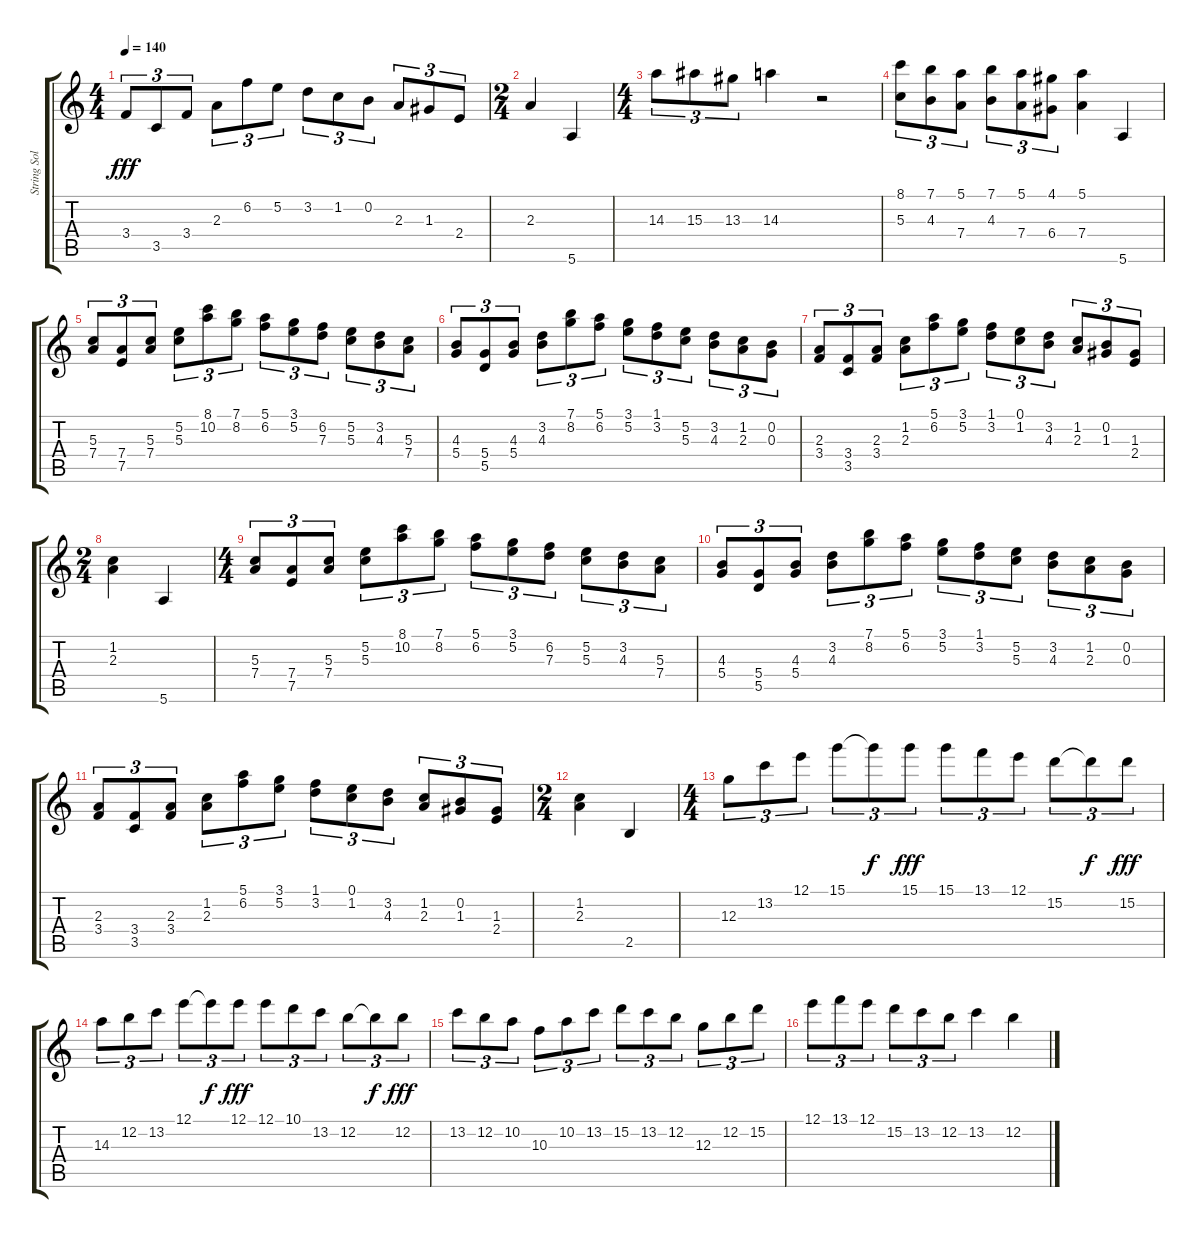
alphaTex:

\track ("String Solo" "String Sol") {instrument stringensemble1}
\staff {score tabs}
\tuning (E5 B4 G4 D4 A3 E3) {hide}
\ts (4 4)
\tempo 140
\clef g2
\ks c
3.4.8{tu (3 2) dy fff} 3.5.8{tu (3 2)} 3.4.8{tu (3 2)} 2.3.8{tu (3 2)} 6.2.8{tu (3 2)} 5.2.8{tu (3 2)} 3.2.8{tu (3 2)} 1.2.8{tu (3 2)} 0.2.8{tu (3 2)} 2.3.8{tu (3 2)} 1.3.8{tu (3 2)} 2.4.8{tu (3 2)} |
\ts (2 4)
2.3.4 5.6.4 |
\ts (4 4)
14.3.8{tu (3 2)} 15.3.8{tu (3 2)} 13.3.8{tu (3 2)} 14.3.4 r.2 |
(8.1 5.3).8{tu (3 2)} (7.1 4.3).8{tu (3 2)} (5.1 7.4).8{tu (3 2)} (7.1 4.3).8{tu (3 2)} (5.1 7.4).8{tu (3 2)} (4.1 6.4).8{tu (3 2)} (5.1 7.4).4 5.6.4 |
(5.3 7.4).8{tu (3 2)} (7.4 7.5).8{tu (3 2)} (5.3 7.4).8{tu (3 2)} (5.2 5.3).8{tu (3 2)} (8.1 10.2).8{tu (3 2)} (7.1 8.2).8{tu (3 2)} (5.1 6.2).8{tu (3 2)} (3.1 5.2).8{tu (3 2)} (6.2 7.3).8{tu (3 2)} (5.2 5.3).8{tu (3 2)} (3.2 4.3).8{tu (3 2)} (5.3 7.4).8{tu (3 2)} |
(4.3 5.4).8{tu (3 2)} (5.4 5.5).8{tu (3 2)} (4.3 5.4).8{tu (3 2)} (3.2 4.3).8{tu (3 2)} (7.1 8.2).8{tu (3 2)} (5.1 6.2).8{tu (3 2)} (3.1 5.2).8{tu (3 2)} (1.1 3.2).8{tu (3 2)} (5.2 5.3).8{tu (3 2)} (3.2 4.3).8{tu (3 2)} (1.2 2.3).8{tu (3 2)} (0.2 0.3).8{tu (3 2)} |
(2.3 3.4).8{tu (3 2)} (3.4 3.5).8{tu (3 2)} (2.3 3.4).8{tu (3 2)} (1.2 2.3).8{tu (3 2)} (5.1 6.2).8{tu (3 2)} (3.1 5.2).8{tu (3 2)} (1.1 3.2).8{tu (3 2)} (0.1 1.2).8{tu (3 2)} (3.2 4.3).8{tu (3 2)} (1.2 2.3).8{tu (3 2)} (0.2 1.3).8{tu (3 2)} (1.3 2.4).8{tu (3 2)} |
\ts (2 4)
(1.2 2.3).4 5.6.4 |
\ts (4 4)
(5.3 7.4).8{tu (3 2)} (7.4 7.5).8{tu (3 2)} (5.3 7.4).8{tu (3 2)} (5.2 5.3).8{tu (3 2)} (8.1 10.2).8{tu (3 2)} (7.1 8.2).8{tu (3 2)} (5.1 6.2).8{tu (3 2)} (3.1 5.2).8{tu (3 2)} (6.2 7.3).8{tu (3 2)} (5.2 5.3).8{tu (3 2)} (3.2 4.3).8{tu (3 2)} (5.3 7.4).8{tu (3 2)} |
(4.3 5.4).8{tu (3 2)} (5.4 5.5).8{tu (3 2)} (4.3 5.4).8{tu (3 2)} (3.2 4.3).8{tu (3 2)} (7.1 8.2).8{tu (3 2)} (5.1 6.2).8{tu (3 2)} (3.1 5.2).8{tu (3 2)} (1.1 3.2).8{tu (3 2)} (5.2 5.3).8{tu (3 2)} (3.2 4.3).8{tu (3 2)} (1.2 2.3).8{tu (3 2)} (0.2 0.3).8{tu (3 2)} |
(2.3 3.4).8{tu (3 2)} (3.4 3.5).8{tu (3 2)} (2.3 3.4).8{tu (3 2)} (1.2 2.3).8{tu (3 2)} (5.1 6.2).8{tu (3 2)} (3.1 5.2).8{tu (3 2)} (1.1 3.2).8{tu (3 2)} (0.1 1.2).8{tu (3 2)} (3.2 4.3).8{tu (3 2)} (1.2 2.3).8{tu (3 2)} (0.2 1.3).8{tu (3 2)} (1.3 2.4).8{tu (3 2)} |
\ts (2 4)
(1.2 2.3).4 2.5.4 |
\ts (4 4)
12.3.8{tu (3 2)} 13.2.8{tu (3 2)} 12.1.8{tu (3 2)} 15.1.8{tu (3 2)} 15.1{t}.8{tu (3 2) dy f} 15.1.8{tu (3 2) dy fff} 15.1.8{tu (3 2)} 13.1.8{tu (3 2)} 12.1.8{tu (3 2)} 15.2.8{tu (3 2)} 15.2{t}.8{tu (3 2) dy f} 15.2.8{tu (3 2) dy fff} |
14.3.8{tu (3 2)} 12.2.8{tu (3 2)} 13.2.8{tu (3 2)} 12.1.8{tu (3 2)} 12.1{t}.8{tu (3 2) dy f} 12.1.8{tu (3 2) dy fff} 12.1.8{tu (3 2)} 10.1.8{tu (3 2)} 13.2.8{tu (3 2)} 12.2.8{tu (3 2)} 12.2{t}.8{tu (3 2) dy f} 12.2.8{tu (3 2) dy fff} |
13.2.8{tu (3 2)} 12.2.8{tu (3 2)} 10.2.8{tu (3 2)} 10.3.8{tu (3 2)} 10.2.8{tu (3 2)} 13.2.8{tu (3 2)} 15.2.8{tu (3 2)} 13.2.8{tu (3 2)} 12.2.8{tu (3 2)} 12.3.8{tu (3 2)} 12.2.8{tu (3 2)} 15.2.8{tu (3 2)} |
12.1.8{tu (3 2)} 13.1.8{tu (3 2)} 12.1.8{tu (3 2)} 15.2.8{tu (3 2)} 13.2.8{tu (3 2)} 12.2.8{tu (3 2)} 13.2.4 12.2.4
